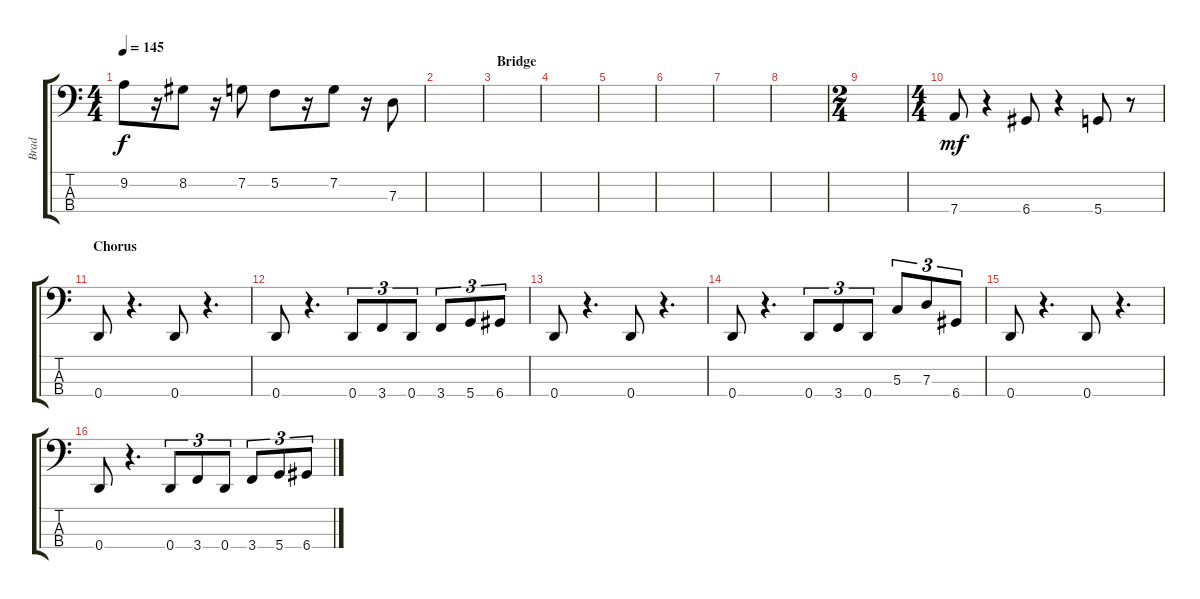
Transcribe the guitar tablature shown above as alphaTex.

\track ("Brad" "Brad") {instrument electricbassfinger}
\staff {score tabs}
\tuning (F2 C2 G1 D1) {hide}
\ts (4 4)
\tempo 145
\clef f4
\ks c
9.2.8{dy f} r.16 8.2.8 r.16 7.2.8 5.2.8 r.16 7.2.8 r.16 7.3.8 |
|
\section ("" "Bridge")
|
|
|
|
|
|
\ts (2 4)
|
\ts (4 4)
7.4.8{dy mf} r.4 6.4.8 r.4 5.4.8 r.8 |
\section ("" "Chorus")
0.4.8 r.4{d} 0.4.8 r.4{d} |
0.4.8 r.4{d} 0.4.8{tu (3 2)} 3.4.8{tu (3 2)} 0.4.8{tu (3 2)} 3.4.8{tu (3 2)} 5.4.8{tu (3 2)} 6.4.8{tu (3 2)} |
0.4.8 r.4{d} 0.4.8 r.4{d} |
0.4.8 r.4{d} 0.4.8{tu (3 2)} 3.4.8{tu (3 2)} 0.4.8{tu (3 2)} 5.3.8{tu (3 2)} 7.3.8{tu (3 2)} 6.4.8{tu (3 2)} |
0.4.8 r.4{d} 0.4.8 r.4{d} |
0.4.8 r.4{d} 0.4.8{tu (3 2)} 3.4.8{tu (3 2)} 0.4.8{tu (3 2)} 3.4.8{tu (3 2)} 5.4.8{tu (3 2)} 6.4.8{tu (3 2)}
